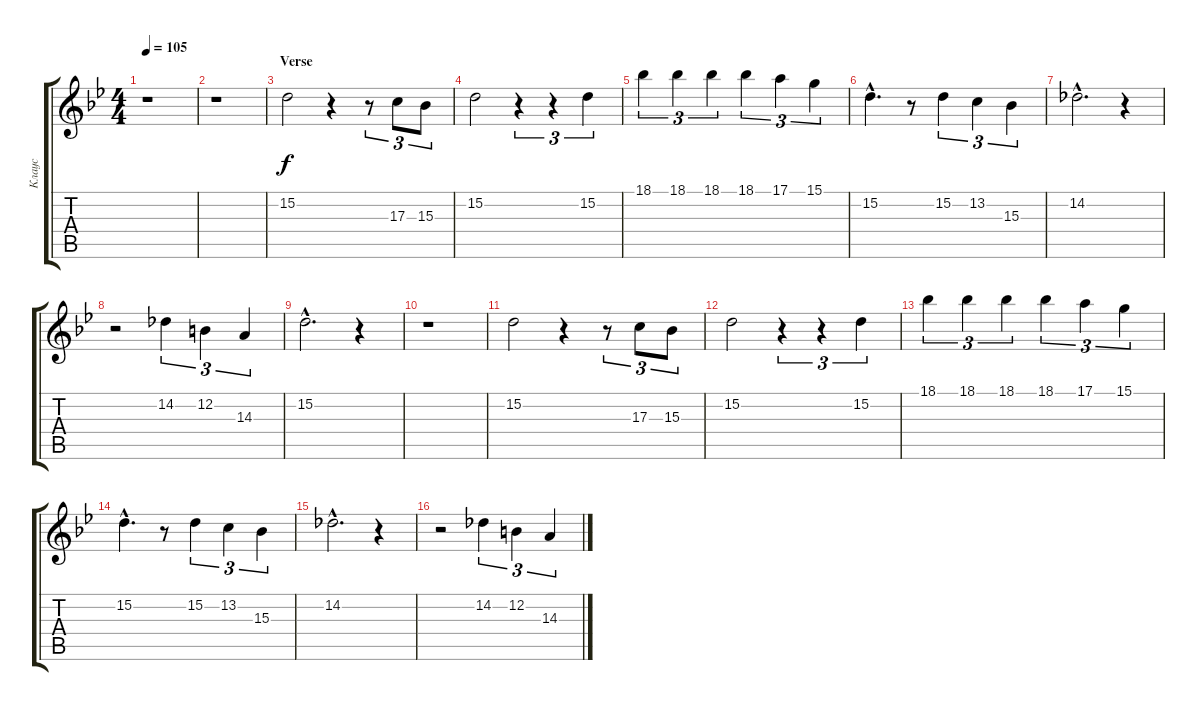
\track ("Клаус" "Клаус") {instrument flute}
\staff {score tabs}
\tuning (E4 B3 G3 D3 A2 E2) {hide}
\ts (4 4)
\tempo 105
\clef g2
\ks gminor
r.1{dy f} |
r.1 |
\section ("" "Verse")
15.2.2 r.4 r.8{tu (3 2)} 17.3.8{tu (3 2)} 15.3.8{tu (3 2)} |
15.2.2 r.4{tu (3 2)} r.4{tu (3 2)} 15.2.4{tu (3 2)} |
18.1.4{tu (3 2)} 18.1.4{tu (3 2)} 18.1.4{tu (3 2)} 18.1.4{tu (3 2)} 17.1.4{tu (3 2)} 15.1.4{tu (3 2)} |
15.2{hac}.4{d} r.8 15.2.4{tu (3 2)} 13.2.4{tu (3 2)} 15.3.4{tu (3 2)} |
14.2{hac}.2{d} r.4 |
r.2 14.2.4{tu (3 2)} 12.2.4{tu (3 2)} 14.3.4{tu (3 2)} |
15.2{hac}.2{d} r.4 |
r.1 |
15.2.2 r.4 r.8{tu (3 2)} 17.3.8{tu (3 2)} 15.3.8{tu (3 2)} |
15.2.2 r.4{tu (3 2)} r.4{tu (3 2)} 15.2.4{tu (3 2)} |
18.1.4{tu (3 2)} 18.1.4{tu (3 2)} 18.1.4{tu (3 2)} 18.1.4{tu (3 2)} 17.1.4{tu (3 2)} 15.1.4{tu (3 2)} |
15.2{hac}.4{d} r.8 15.2.4{tu (3 2)} 13.2.4{tu (3 2)} 15.3.4{tu (3 2)} |
14.2{hac}.2{d} r.4 |
r.2 14.2.4{tu (3 2)} 12.2.4{tu (3 2)} 14.3.4{tu (3 2)}
